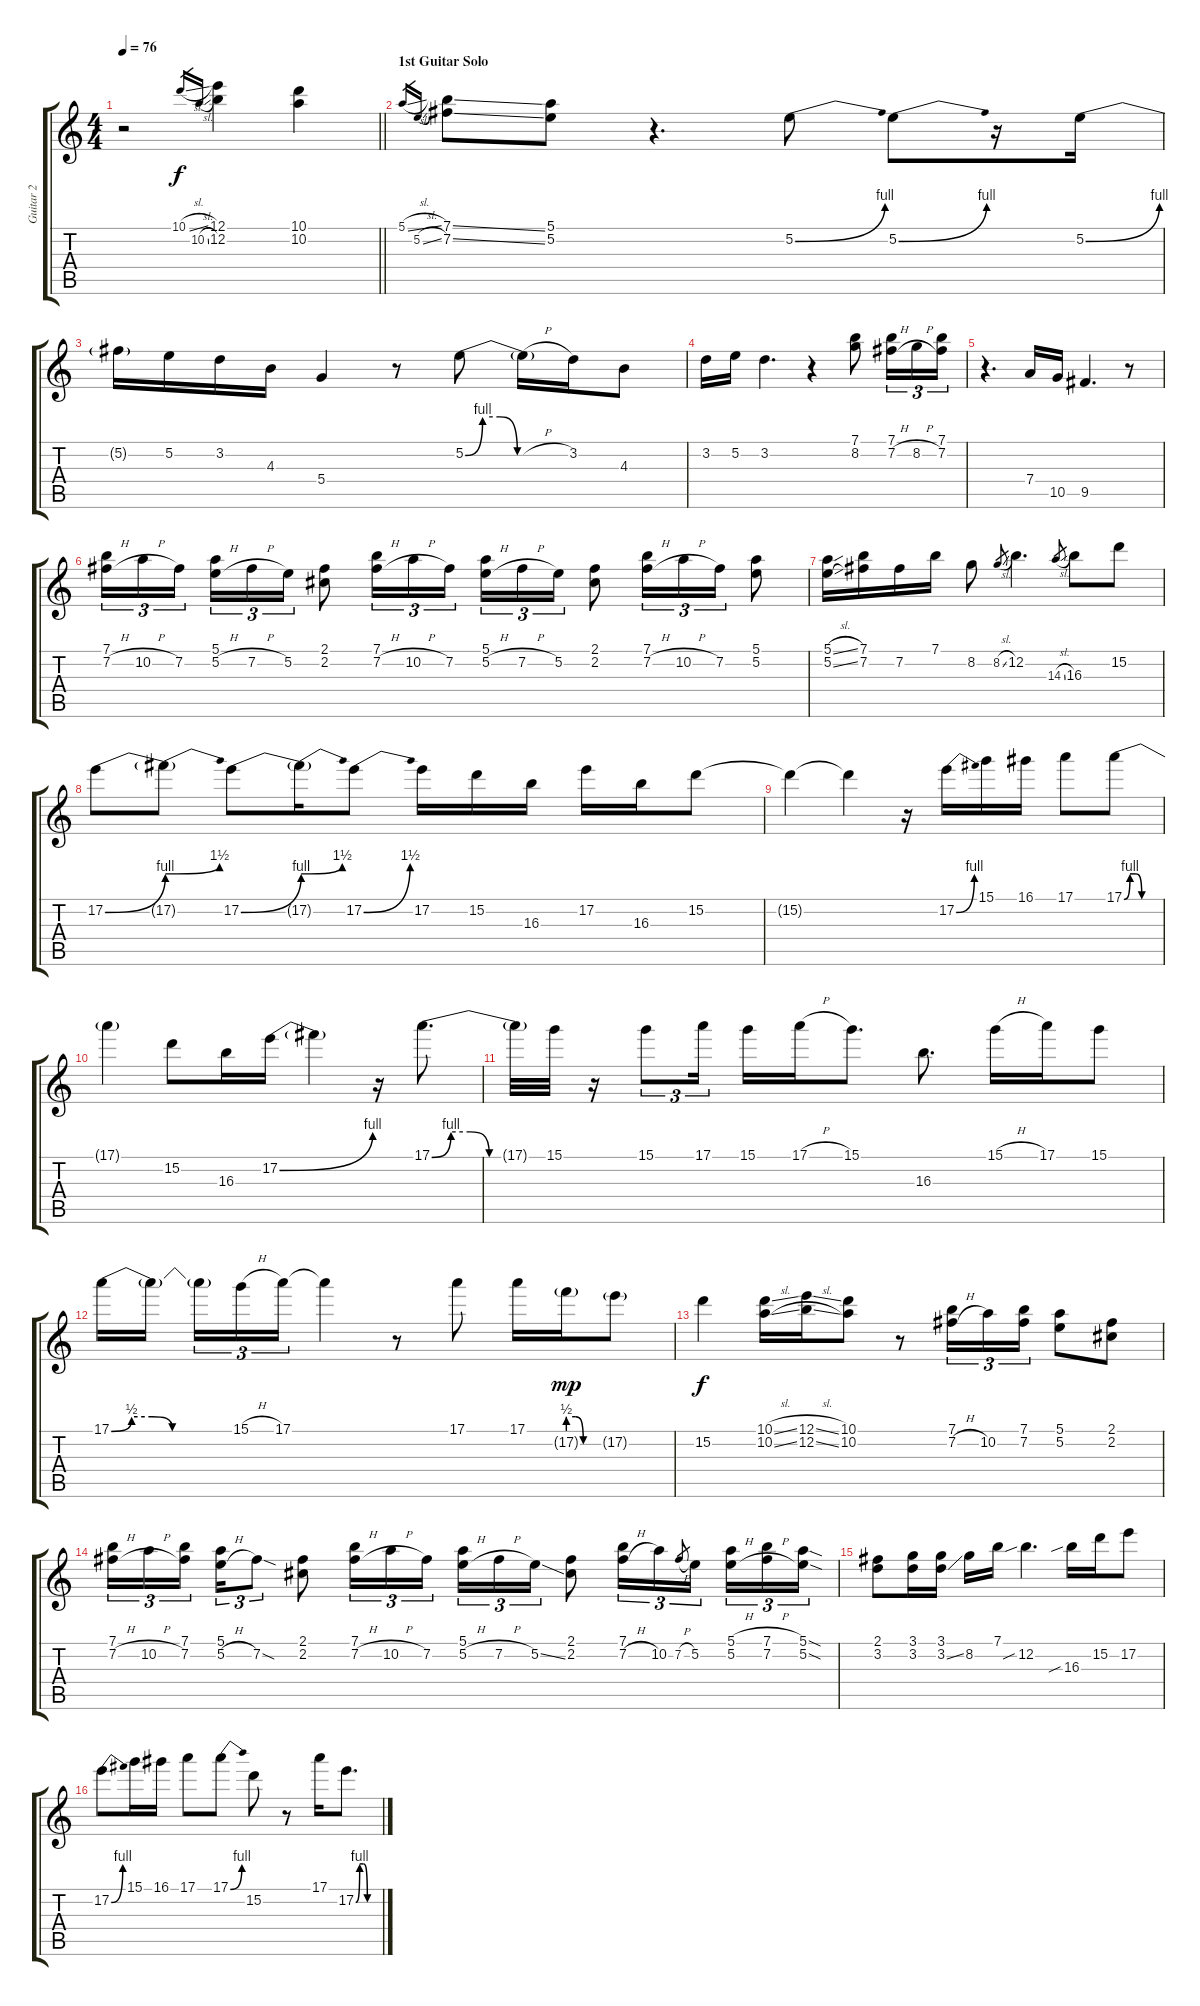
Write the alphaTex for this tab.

\track ("Guitar 2" "Guitar 2") {instrument distortionguitar}
\staff {score tabs}
\tuning (E4 B3 G3 D3 A2 D2) {hide}
\ts (4 4)
\tempo 76
\clef g2
\barLineRight lightlight
\ks c
r.2{dy f} 10.1{sl}.16{gr} 10.2{sl}.16{gr} (12.1 12.2).4 (10.1 10.2).4 |
\section ("" "1st Guitar Solo")
5.1{sl}.16{gr} 5.2{sl}.16{gr} (7.1{ss} 7.2{ss}).8 (5.1 5.2).8 r.4{d} 5.2{be (bend 0 0 60 4)}.8 5.2{be (bend 0 0 60 4)}.8 r.16 5.2{be (bend 0 0 60 4)}.16 |
5.2{t}.16 5.2.16 3.2.16 4.3.16 5.4.4 r.8 5.2{be (custom 0 0 10 4 20 4 30 0 60 0)}.8 5.2{h t}.16 3.2.16 4.3.8 |
3.2.16 5.2.16 3.2.4{d} r.4 (7.1 8.2).8 (7.1 7.2{h}).16{tu (3 2)} 8.2{h}.16{tu (3 2)} (7.1 7.2).16{tu (3 2)} |
r.4{d} 7.4.16 10.5.16 9.5.4{d} r.8 |
(7.1 7.2{h}).16{tu (3 2)} 10.2{h}.16{tu (3 2)} 7.2.16{tu (3 2) beam splitsecondary} (5.1 5.2{h}).16{tu (3 2)} 7.2{h}.16{tu (3 2)} 5.2.16{tu (3 2)} (2.1 2.2).8 (7.1 7.2{h}).16{tu (3 2)} 10.2{h}.16{tu (3 2)} 7.2.16{tu (3 2)} (5.1 5.2{h}).16{tu (3 2)} 7.2{h}.16{tu (3 2)} 5.2.16{tu (3 2)} (2.1 2.2).8 (7.1 7.2{h}).16{tu (3 2)} 10.2{h}.16{tu (3 2)} 7.2.16{tu (3 2)} (5.1 5.2).8 |
(5.1{sl} 5.2{sl}).16 (7.1 7.2).16 7.2.16 7.1.16 8.2.8 8.2{sl}.8{gr} 12.2.4{d} 14.3{sl}.8{gr} 16.3.8 15.2.8 |
17.2{be (bend 0 0 60 4)}.8 17.2{be (bend 0 4 60 6) t}.8 17.2{be (bend 0 0 60 4)}.8 17.2{be (bend 0 4 60 6) t}.16 17.2{be (bend 0 0 60 6)}.8 17.2.16 15.2.16 16.3.16 17.2.16 16.3.16 15.2.8 |
15.2{t}.4 15.2{t}.4 r.16 17.2{be (bend 0 0 60 4)}.16 15.1.16 16.1.16 17.1.8 17.1{be (custom 0 0 10 4 20 4 30 0 60 0)}.8 |
17.1{t}.4 15.2.8 16.3.16 17.2{be (bend 0 0 60 4)}.16 17.2{t}.4 r.16 17.1{be (custom 0 0 10 4 20 4 30 0 60 0)}.8{d} |
17.1{t}.32 15.1.32 r.16 15.1.8{tu (3 2)} 17.1.16{tu (3 2)} 15.1.16 17.1{h}.16 15.1.8{d} 16.3.8{d} 15.1{h}.16 17.1.16 15.1.8 |
17.1{be (custom 0 0 10 2 20 2 30 0 60 0)}.16 17.1{t}.16{beam splitsecondary} 17.1{t}.16{tu (3 2)} 15.1{h}.16{tu (3 2)} 17.1.16{tu (3 2)} 17.1{t}.4 r.8 17.1.8 17.1.16 17.2{be (custom 0 2 15 2 30 0 60 0) g}.16{dy mp} 17.2{g}.8 |
15.2.4{dy f} (10.1{sl} 10.2{sl}).16 (12.1{sl} 12.2{sl}).16 (10.1 10.2).8 r.8 (7.1 7.2{h}).16{tu (3 2)} 10.2.16{tu (3 2)} (7.1 7.2).16{tu (3 2)} (5.1 5.2).8 (2.1 2.2).8 |
(7.1 7.2{h}).16{tu (3 2)} 10.2{h}.16{tu (3 2)} (7.1 7.2).16{tu (3 2) beam splitsecondary} (5.1 5.2{h}).16{tu (3 2)} 7.2{sod}.8{tu (3 2)} (2.1 2.2).8 (7.1 7.2{h}).16{tu (3 2)} 10.2{h}.16{tu (3 2)} 7.2.16{tu (3 2)} (5.1 5.2{h}).16{tu (3 2)} 7.2{h}.16{tu (3 2)} 5.2{ss}.16{tu (3 2)} (2.1 2.2).8 (7.1 7.2{h}).16{tu (3 2)} 10.2.16{tu (3 2)} 7.2{h}.8{gr} 5.2.16{tu (3 2) beam splitsecondary} (5.1{h} 5.2{h}).16{tu (3 2)} (7.1{h} 7.2{h}).16{tu (3 2)} (5.1{sod} 5.2{sod}).16{tu (3 2)} |
(2.1 3.2).8 (3.1 3.2).16 (3.1 3.2{ss}).16 8.2.16 7.1.16 12.2{sib}.4{d} 16.3{sib}.16 15.2.16 17.2.8 |
17.2{be (bend 0 0 60 4)}.8 15.1.16 16.1.16 17.1.8 17.1{be (bend 0 0 60 4)}.8 15.2.8 r.8 17.1.16 17.2{be (custom 0 0 10 4 20 4 30 0 60 0)}.8{d}
